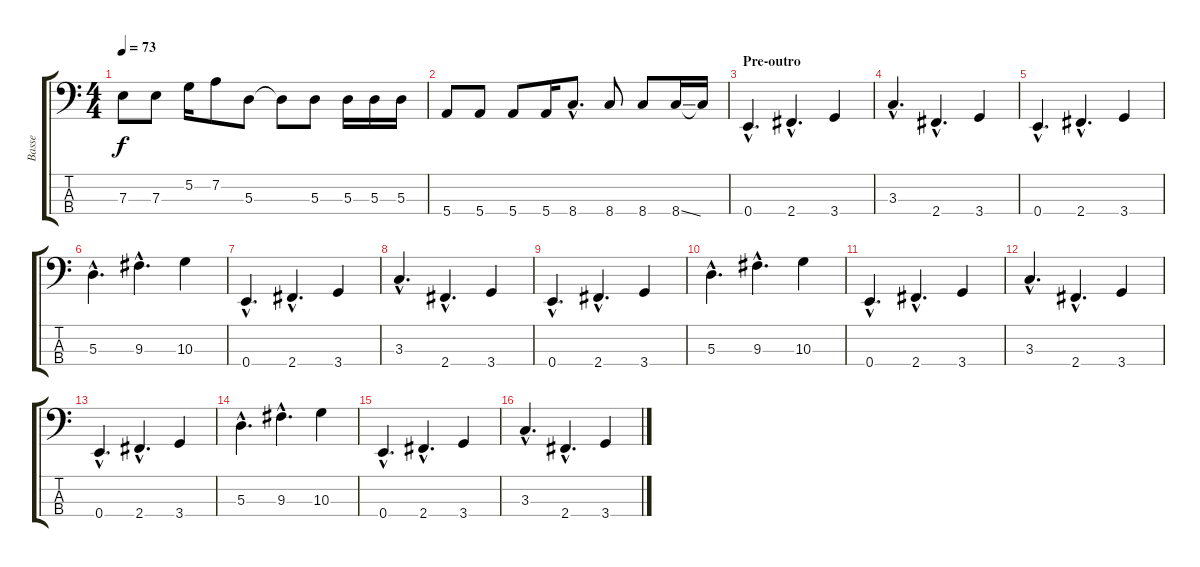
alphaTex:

\track ("Basse" "Basse") {instrument electricbassfinger}
\staff {score tabs}
\tuning (G2 D2 A1 E1) {hide}
\ts (4 4)
\tempo 73
\clef f4
\ks c
7.3.8{dy f} 7.3.8 5.2.16 7.2.8 5.3.8 5.3{t}.8 5.3.8 5.3.16 5.3.16 5.3.16 |
5.4.8 5.4.8 5.4.8 5.4.16 8.4{hac}.8{d} 8.4.8 8.4.8 8.4{ss}.16 8.4{t}.16 |
\section ("" "Pre-outro")
0.4{hac}.4{d volume 14} 2.4{hac}.4{d} 3.4.4 |
3.3{hac}.4{d} 2.4{hac}.4{d} 3.4.4 |
0.4{hac}.4{d} 2.4{hac}.4{d} 3.4.4 |
5.3{hac}.4{d} 9.3{hac}.4{d} 10.3.4 |
0.4{hac}.4{d} 2.4{hac}.4{d} 3.4.4 |
3.3{hac}.4{d} 2.4{hac}.4{d} 3.4.4 |
0.4{hac}.4{d} 2.4{hac}.4{d} 3.4.4 |
5.3{hac}.4{d} 9.3{hac}.4{d} 10.3.4 |
0.4{hac}.4{d} 2.4{hac}.4{d} 3.4.4 |
3.3{hac}.4{d} 2.4{hac}.4{d} 3.4.4 |
0.4{hac}.4{d} 2.4{hac}.4{d} 3.4.4 |
5.3{hac}.4{d} 9.3{hac}.4{d} 10.3.4 |
0.4{hac}.4{d} 2.4{hac}.4{d} 3.4.4 |
3.3{hac}.4{d} 2.4{hac}.4{d} 3.4.4
